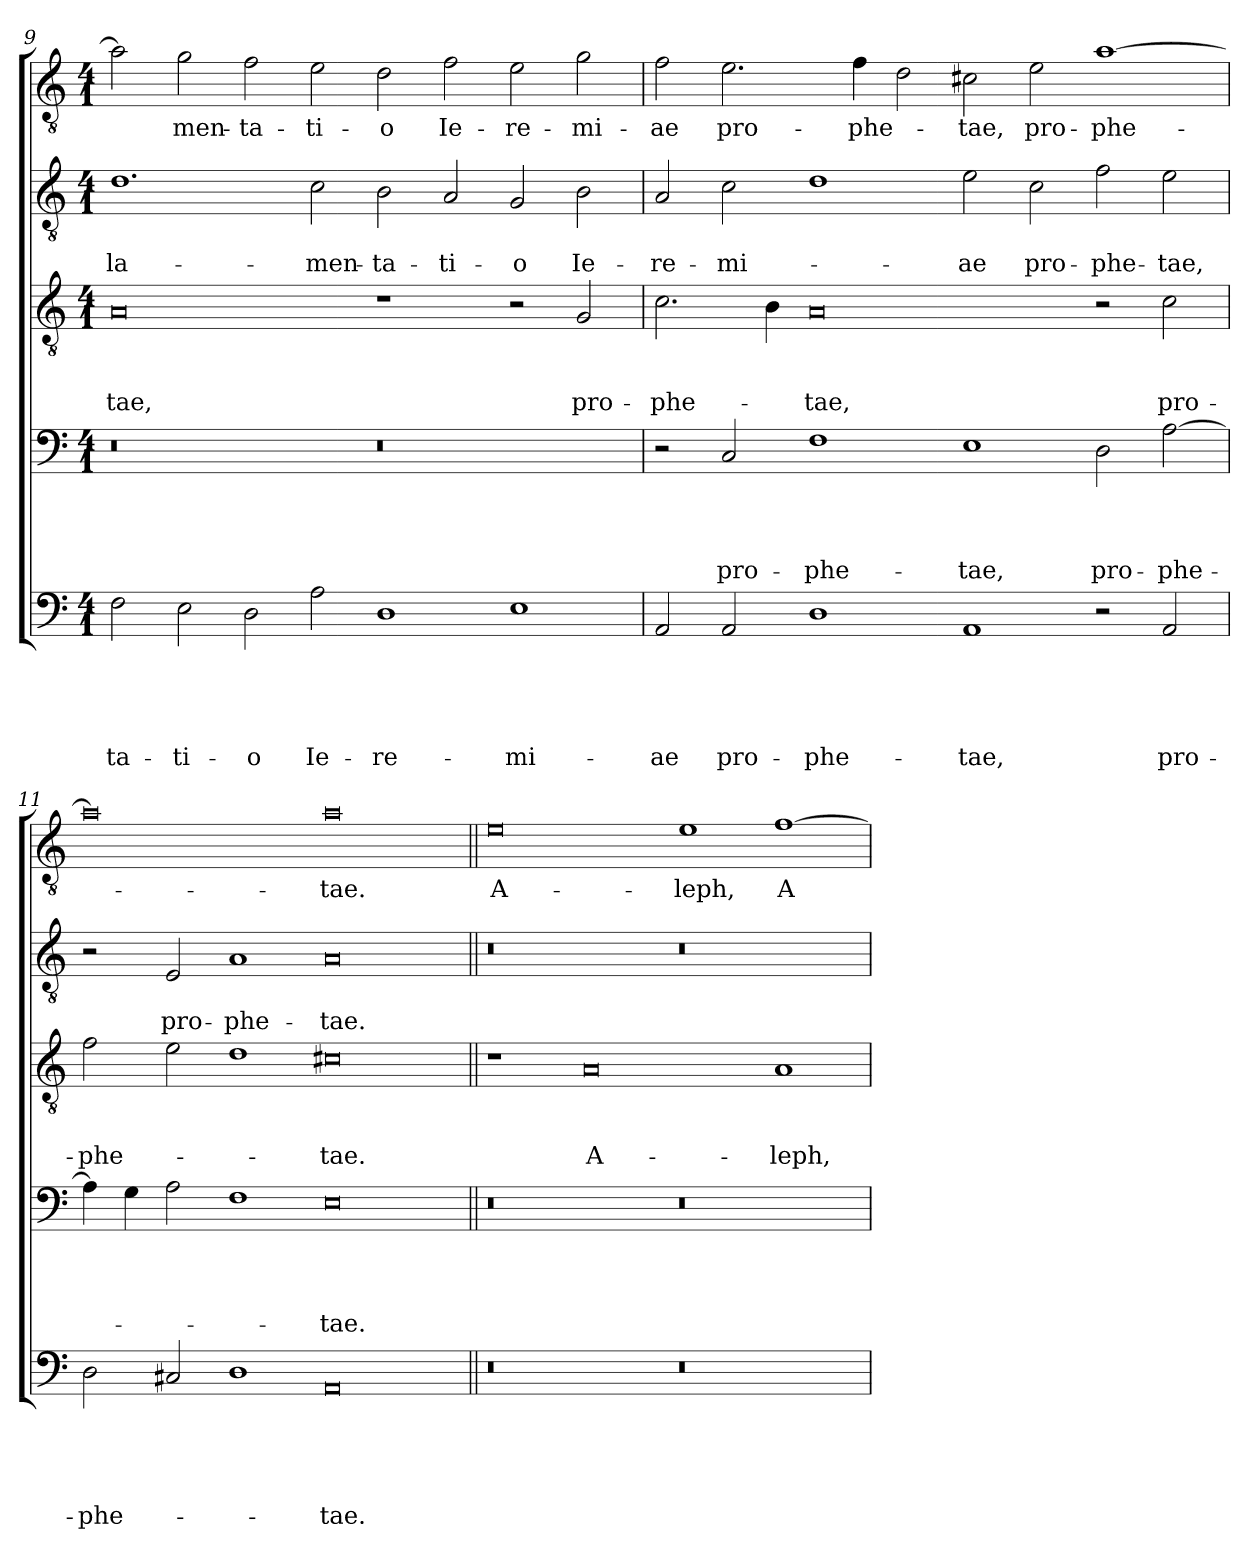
**kern	**text	**text	**text	**text	**text	**kern	**text	**text	**text	**text	**kern	**text	**text	**text	**kern	**text	**text	**kern	**text
*part5	*part5	*part5	*part5	*part5	*part5	*part4	*part4	*part4	*part4	*part4	*part3	*part3	*part3	*part3	*part2	*part2	*part2	*part1	*part1
*staff5	*staff5	*staff5	*staff5	*staff5	*staff5	*staff4	*staff4	*staff4	*staff4	*staff4	*staff3	*staff3	*staff3	*staff3	*staff2	*staff2	*staff2	*staff1	*staff1
!!LO:LB:g=z
*clefF4	*	*	*	*	*	*clefF4	*	*	*	*	*clefGv2	*	*	*	*clefGv2	*	*	*clefGv2	*
*k[]	*	*	*	*	*	*k[]	*	*	*	*	*k[]	*	*	*	*k[]	*	*	*k[]	*
*C:	*	*	*	*	*	*C:	*	*	*	*	*C:	*	*	*	*C:	*	*	*C:	*
*M4/1	*	*	*	*	*	*M4/1	*	*	*	*	*M4/1	*	*	*	*M4/1	*	*	*M4/1	*
=9	=9	=9	=9	=9	=9	=9	=9	=9	=9	=9	=9	=9	=9	=9	=9	=9	=9	=9	=9
!	!	!	!	!	!LO:LY:b	!	!	!	!	!	!	!	!	!LO:LY:b	!	!	!LO:LY:b	!	!
2F\	.	.	.	.	-ta-	0r	.	.	.	.	0A	.	.	-tae,	1.d	.	la-	2a\]	.
!	!	!	!	!	!LO:LY:b	!	!	!	!	!	!	!	!	!	!	!	!	!	!LO:LY:b
2E\	.	.	.	.	-ti-	.	.	.	.	.	.	.	.	.	.	.	.	2g\	-men-
!	!	!	!	!	!LO:LY:b	!	!	!	!	!	!	!	!	!	!	!	!	!	!LO:LY:b
2D\	.	.	.	.	-o	.	.	.	.	.	.	.	.	.	.	.	.	2f\	-ta-
!	!	!	!	!	!LO:LY:b	!	!	!	!	!	!	!	!	!	!	!	!LO:LY:b	!	!LO:LY:b
2A\	.	.	.	.	Ie-	.	.	.	.	.	.	.	.	.	2c\	.	-men-	2e\	-ti-
!	!	!	!	!	!LO:LY:b	!	!	!	!	!	!	!	!	!	!	!	!LO:LY:b	!	!LO:LY:b
1D	.	.	.	.	-re-	0r	.	.	.	.	1r	.	.	.	2B\	.	-ta-	2d\	-o
!	!	!	!	!	!	!	!	!	!	!	!	!	!	!	!	!	!LO:LY:b	!	!LO:LY:b
.	.	.	.	.	.	.	.	.	.	.	.	.	.	.	2A/	.	-ti-	2f\	Ie-
!	!	!	!	!	!LO:LY:b	!	!	!	!	!	!	!	!	!	!	!	!LO:LY:b	!	!LO:LY:b
1E	.	.	.	.	-mi-	.	.	.	.	.	2r	.	.	.	2G/	.	-o	2e\	-re-
!	!	!	!	!	!	!	!	!	!	!	!	!	!	!LO:LY:b	!	!	!LO:LY:b	!	!LO:LY:b
.	.	.	.	.	.	.	.	.	.	.	2G/	.	.	pro-	2B\	.	Ie-	2g\	-mi-
=10	=10	=10	=10	=10	=10	=10	=10	=10	=10	=10	=10	=10	=10	=10	=10	=10	=10	=10	=10
!	!	!	!	!	!LO:LY:b	!	!	!	!	!	!	!	!	!LO:LY:b	!	!	!LO:LY:b	!	!LO:LY:b
2AA/	.	.	.	.	-ae	2r	.	.	.	.	2.c\	.	.	-phe-	2A/	.	-re-	2f\	-ae
!	!	!	!	!	!LO:LY:b	!	!	!	!	!LO:LY:b	!	!	!	!	!	!	!LO:LY:b	!	!LO:LY:b
2AA/	.	.	.	.	pro-	2C/	.	.	.	pro-	.	.	.	.	2c\	.	-mi-	2.e\	pro-
.	.	.	.	.	.	.	.	.	.	.	4B\	.	.	.	.	.	.	.	.
!	!	!	!	!	!LO:LY:b	!	!	!	!	!LO:LY:b	!	!	!	!LO:LY:b	!	!	!	!	!
1D	.	.	.	.	-phe-	1F	.	.	.	-phe-	0A	.	.	-tae,	1d	.	.	.	.
!	!	!	!	!	!	!	!	!	!	!	!	!	!	!	!	!	!	!	!LO:LY:b
.	.	.	.	.	.	.	.	.	.	.	.	.	.	.	.	.	.	4f\	-phe-
.	.	.	.	.	.	.	.	.	.	.	.	.	.	.	.	.	.	2d\	.
!	!	!	!	!	!LO:LY:b	!	!	!	!	!LO:LY:b	!	!	!	!	!	!	!LO:LY:b	!	!LO:LY:b
1AA	.	.	.	.	-tae,	1E	.	.	.	-tae,	.	.	.	.	2e\	.	-ae	2c#X\	-tae,
!	!	!	!	!	!	!	!	!	!	!	!	!	!	!	!	!	!LO:LY:b	!	!LO:LY:b
.	.	.	.	.	.	.	.	.	.	.	.	.	.	.	2c\	.	pro-	2e\	pro-
!	!	!	!	!	!	!	!	!	!	!LO:LY:b	!	!	!	!	!	!	!LO:LY:b	!	!LO:LY:b
2r	.	.	.	.	.	2D\	.	.	.	pro-	2r	.	.	.	2f\	.	-phe-	[1a	-phe-
!	!	!	!	!	!LO:LY:b	!	!	!	!	!LO:LY:b	!	!	!	!LO:LY:b	!	!	!LO:LY:b	!	!
2AA/	.	.	.	.	pro-	[2A\	.	.	.	-phe-	2c\	.	.	pro-	2e\	.	-tae,	.	.
=11	=11	=11	=11	=11	=11	=11	=11	=11	=11	=11	=11	=11	=11	=11	=11	=11	=11	=11	=11
!	!	!	!	!	!LO:LY:b	!	!	!	!	!	!	!	!	!LO:LY:b	!	!	!	!	!
2D\	.	.	.	.	-phe-	4A\]	.	.	.	.	2f\	.	.	-phe-	2r	.	.	0a]	.
.	.	.	.	.	.	4G\	.	.	.	.	.	.	.	.	.	.	.	.	.
!	!	!	!	!	!	!	!	!	!	!	!	!	!	!	!	!	!LO:LY:b	!	!
2C#X/	.	.	.	.	.	2A\	.	.	.	.	2e\	.	.	.	2E/	.	pro-	.	.
!	!	!	!	!	!	!	!	!	!	!	!	!	!	!	!	!	!LO:LY:b	!	!
1D	.	.	.	.	.	1F	.	.	.	.	1d	.	.	.	1A	.	-phe-	.	.
!	!	!	!	!	!LO:LY:b	!	!	!	!	!LO:LY:b	!	!	!	!LO:LY:b	!	!	!LO:LY:b	!	!LO:LY:b
0AA	.	.	.	.	-tae.	0E	.	.	.	-tae.	0c#X	.	.	-tae.	0A	.	-tae.	0a	-tae.
!!LO:PB:g=z
=12||	=12||	=12||	=12||	=12||	=12||	=12||	=12||	=12||	=12||	=12||	=12||	=12||	=12||	=12||	=12||	=12||	=12||	=12||	=12||
!	!	!	!	!	!	!	!	!	!	!	!	!	!	!	!	!	!	!	!LO:LY:b
0r	.	.	.	.	.	0r	.	.	.	.	1r	.	.	.	0r	.	.	0e	A-
!	!	!	!	!	!	!	!	!	!	!	!	!	!	!LO:LY:b	!	!	!	!	!
.	.	.	.	.	.	.	.	.	.	.	0A	.	.	A-	.	.	.	.	.
!	!	!	!	!	!	!	!	!	!	!	!	!	!	!	!	!	!	!	!LO:LY:b
0r	.	.	.	.	.	0r	.	.	.	.	.	.	.	.	0r	.	.	1e	-leph,
!	!	!	!	!	!	!	!	!	!	!	!	!	!	!LO:LY:b	!	!	!	!	!LO:LY:b
.	.	.	.	.	.	.	.	.	.	.	1A	.	.	-leph,	.	.	.	[1f	A-
=	=	=	=	=	=	=	=	=	=	=	=	=	=	=	=	=	=	=	=
*-	*-	*-	*-	*-	*-	*-	*-	*-	*-	*-	*-	*-	*-	*-	*-	*-	*-	*-	*-
